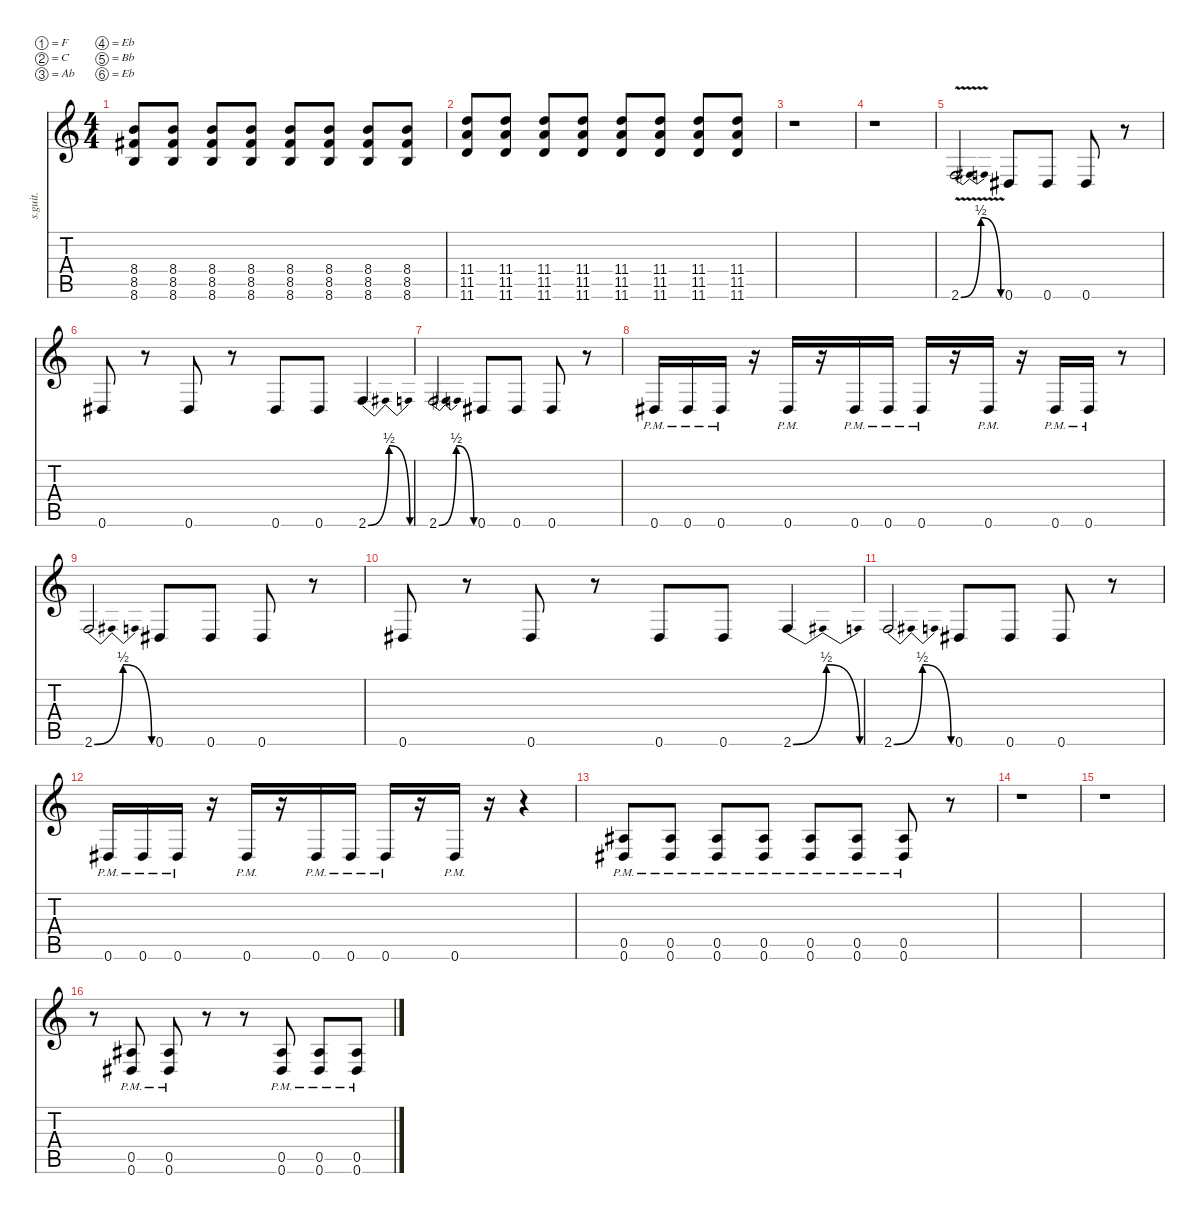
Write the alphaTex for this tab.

\defaultSystemsLayout 4
\hideDynamics
\bracketExtendMode nobrackets
\track ("Track 1" "s.guit.") {instrument distortionguitar}
\staff {score tabs}
\tuning (F4 C4 Ab3 Eb3 Bb2 Eb2)
\ts (4 4)
\tempo (163 hide)
\clef g2
\ks c
(8.4 8.5{acc #} 8.6).8{dy f} (8.4 8.5{acc #} 8.6).8 (8.4 8.5{acc #} 8.6).8 (8.4 8.5{acc #} 8.6).8 (8.4 8.5{acc #} 8.6).8 (8.4 8.5{acc #} 8.6).8 (8.4 8.5{acc #} 8.6).8 (8.4 8.5{acc #} 8.6).8 |
(11.4 11.5 11.6).8 (11.4 11.5 11.6).8 (11.4 11.5 11.6).8 (11.4 11.5 11.6).8 (11.4 11.5 11.6).8 (11.4 11.5 11.6).8 (11.4 11.5 11.6).8 (11.4 11.5 11.6).8 |
r.1 |
r.1 |
2.6{be (bendrelease 0 0 30 2 30 2 60 0) v}.2 0.6{acc #}.8 0.6{acc #}.8 0.6{acc #}.8 r.8 |
0.6{acc #}.8 r.8 0.6{acc #}.8 r.8 0.6{acc #}.8 0.6{acc #}.8 2.6{be (bendrelease 0 0 30 2 30 2 60 0)}.4 |
2.6{be (bendrelease 0 0 30 2 30 2 60 0)}.2 0.6{acc #}.8 0.6{acc #}.8 0.6{acc #}.8 r.8 |
0.6{pm acc #}.16 0.6{pm acc #}.16 0.6{pm acc #}.16 r.16 0.6{pm acc #}.16 r.16 0.6{pm acc #}.16 0.6{pm acc #}.16 0.6{pm acc #}.16 r.16 0.6{pm acc #}.16 r.16 0.6{pm acc #}.16 0.6{pm acc #}.16 r.8 |
2.6{be (bendrelease 0 0 30 2 30 2 60 0)}.2 0.6{acc #}.8 0.6{acc #}.8 0.6{acc #}.8 r.8 |
0.6{acc #}.8 r.8 0.6{acc #}.8 r.8 0.6{acc #}.8 0.6{acc #}.8 2.6{be (bendrelease 0 0 30 2 30 2 60 0)}.4 |
2.6{be (bendrelease 0 0 30 2 30 2 60 0)}.2 0.6{acc #}.8 0.6{acc #}.8 0.6{acc #}.8 r.8 |
0.6{pm acc #}.16 0.6{pm acc #}.16 0.6{pm acc #}.16 r.16 0.6{pm acc #}.16 r.16 0.6{pm acc #}.16 0.6{pm acc #}.16 0.6{pm acc #}.16 r.16 0.6{pm acc #}.16 r.16 r.4 |
(0.5{pm acc #} 0.6{pm acc #}).8 (0.5{pm acc #} 0.6{pm acc #}).8 (0.5{pm acc #} 0.6{pm acc #}).8 (0.5{pm acc #} 0.6{pm acc #}).8 (0.5{pm acc #} 0.6{pm acc #}).8 (0.5{pm acc #} 0.6{pm acc #}).8 (0.5{pm acc #} 0.6{pm acc #}).8 r.8 |
r.1 |
r.1 |
r.8 (0.5{pm acc #} 0.6{pm acc #}).8 (0.5{pm acc #} 0.6{pm acc #}).8 r.8 r.8 (0.5{pm acc #} 0.6{pm acc #}).8 (0.5{pm acc #} 0.6{pm acc #}).8 (0.5{pm acc #} 0.6{pm acc #}).8
